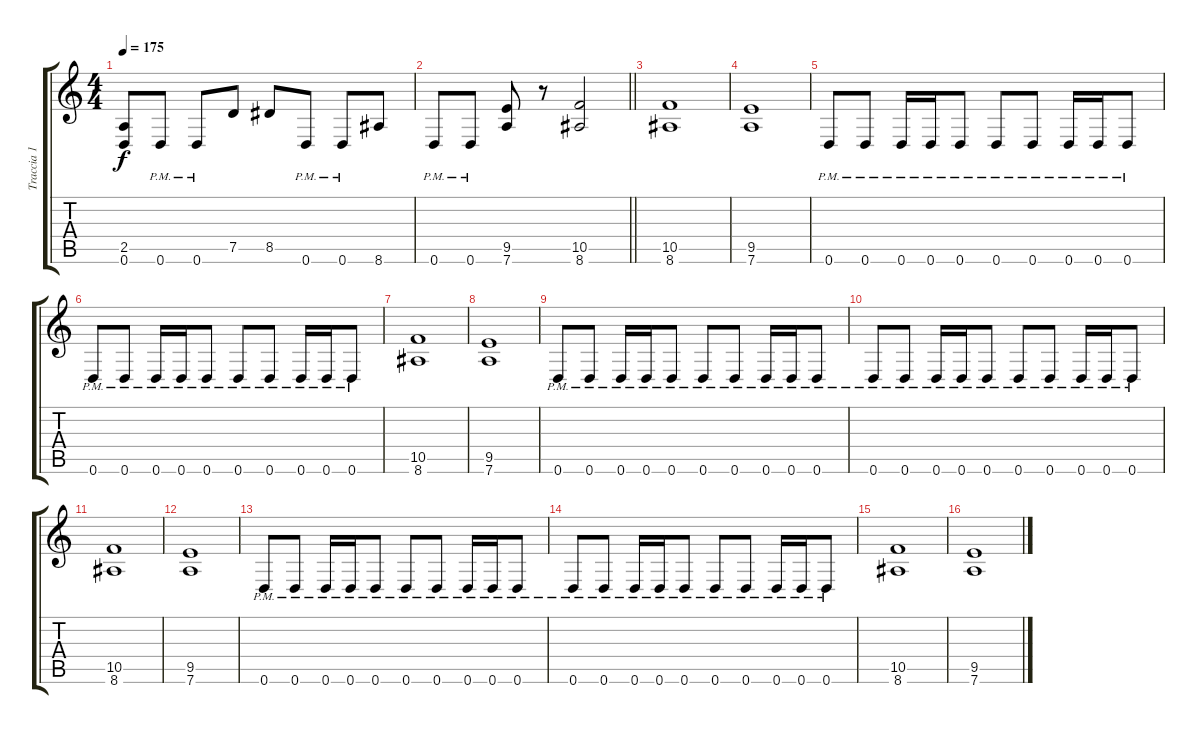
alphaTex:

\track ("Traccia 1" "Traccia 1") {instrument distortionguitar}
\staff {score tabs}
\tuning (D4 A3 F3 C3 G2 D2) {hide}
\ts (4 4)
\tempo 175
\clef g2
\ks c
(2.5 0.6).8{dy f} 0.6{pm}.8 0.6{pm}.8 7.5.8 8.5.8 0.6{pm}.8 0.6{pm}.8 8.6.8 |
\barLineRight lightlight
0.6{pm}.8 0.6{pm}.8 (9.5 7.6).8 r.8 (10.5 8.6).2 |
\section ("" "")
(10.5 8.6).1 |
(9.5 7.6).1 |
0.6{pm}.8 0.6{pm}.8 0.6{pm}.16 0.6{pm}.16 0.6{pm}.8 0.6{pm}.8 0.6{pm}.8 0.6{pm}.16 0.6{pm}.16 0.6{pm}.8 |
0.6{pm}.8 0.6{pm}.8 0.6{pm}.16 0.6{pm}.16 0.6{pm}.8 0.6{pm}.8 0.6{pm}.8 0.6{pm}.16 0.6{pm}.16 0.6{pm}.8 |
(10.5 8.6).1 |
(9.5 7.6).1 |
0.6{pm}.8 0.6{pm}.8 0.6{pm}.16 0.6{pm}.16 0.6{pm}.8 0.6{pm}.8 0.6{pm}.8 0.6{pm}.16 0.6{pm}.16 0.6{pm}.8 |
0.6{pm}.8 0.6{pm}.8 0.6{pm}.16 0.6{pm}.16 0.6{pm}.8 0.6{pm}.8 0.6{pm}.8 0.6{pm}.16 0.6{pm}.16 0.6{pm}.8 |
(10.5 8.6).1 |
(9.5 7.6).1 |
0.6{pm}.8 0.6{pm}.8 0.6{pm}.16 0.6{pm}.16 0.6{pm}.8 0.6{pm}.8 0.6{pm}.8 0.6{pm}.16 0.6{pm}.16 0.6{pm}.8 |
0.6{pm}.8 0.6{pm}.8 0.6{pm}.16 0.6{pm}.16 0.6{pm}.8 0.6{pm}.8 0.6{pm}.8 0.6{pm}.16 0.6{pm}.16 0.6{pm}.8 |
(10.5 8.6).1 |
(9.5 7.6).1
